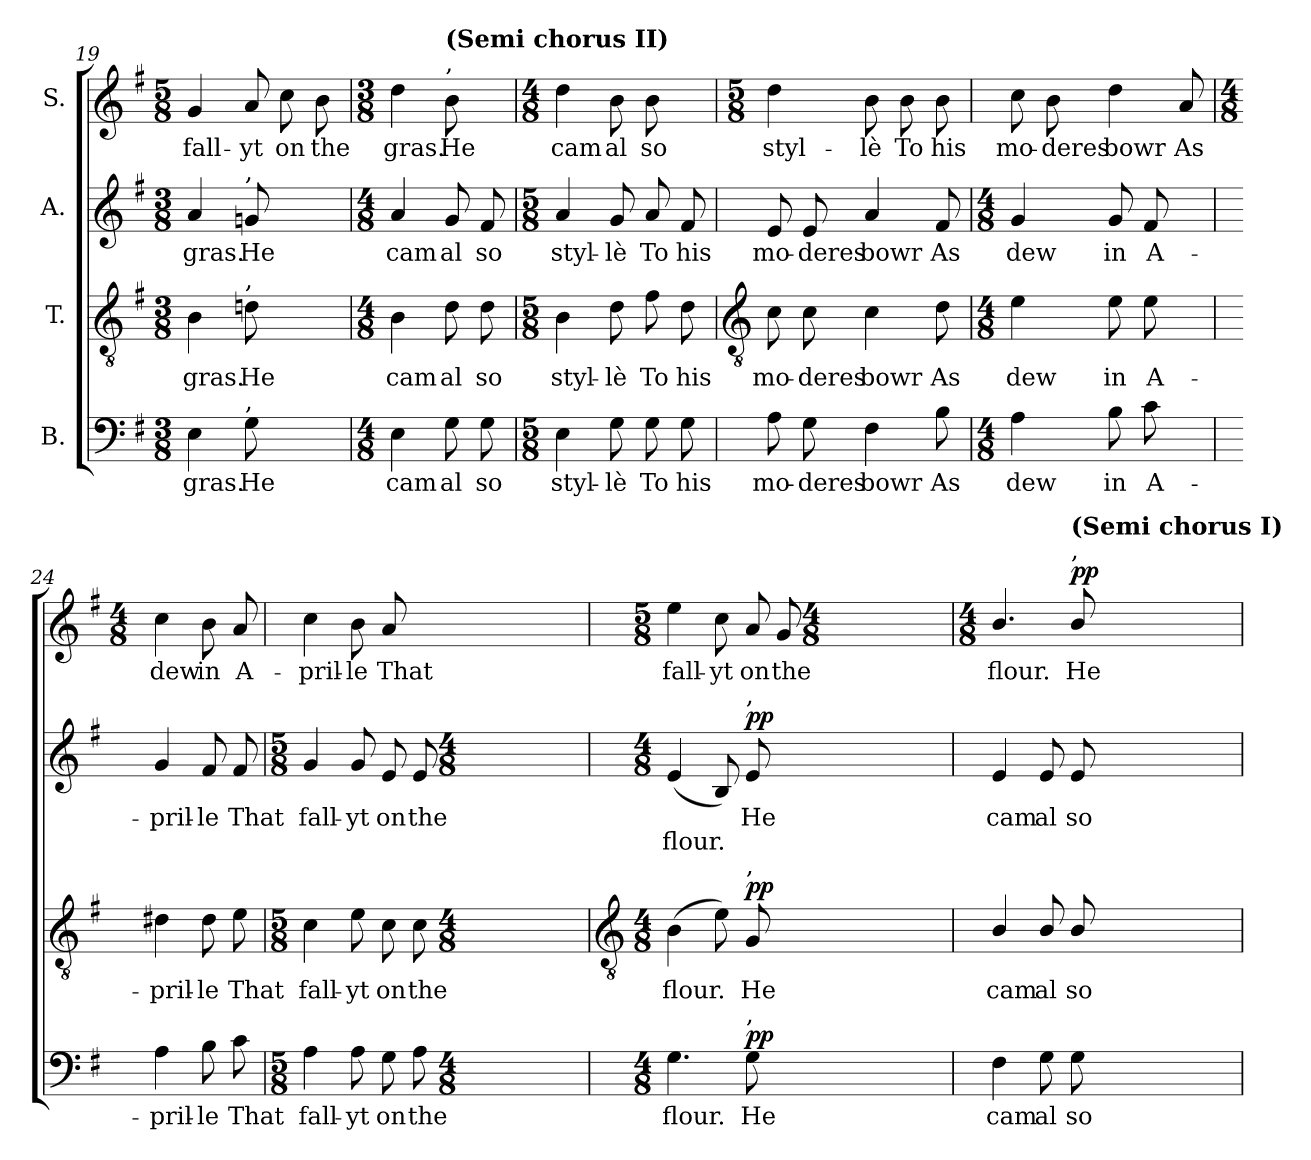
**kern	**text	**dynam	**kern	**text	**dynam	**kern	**text	**text	**dynam	**kern	**text	**dynam
*part4	*part4	*part4	*part3	*part3	*part3	*part2	*part2	*part2	*part2	*part1	*part1	*part1
*staff4	*staff4	*staff4	*staff3	*staff3	*staff3	*staff2	*staff2	*staff2	*staff2	*staff1	*staff1	*staff1
*I"B.	*	*	*I"T.	*	*	*I"A.	*	*	*	*I"S.	*	*
!!LO:LB:g=z
*clefF4	*	*	*clefGv2	*	*	*clefG2	*	*	*	*clefG2	*	*
*k[f#]	*	*	*k[f#]	*	*	*k[f#]	*	*	*	*k[f#]	*	*
*G:	*	*	*G:	*	*	*G:	*	*	*	*G:	*	*
*M3/8	*	*	*M3/8	*	*	*M3/8	*	*	*	*M5/8	*	*
=19	=19	=19	=19	=19	=19	=19	=19	=19	=19	=19	=19	=19
!	!LO:LY:b	!	!	!LO:LY:b	!	!	!LO:LY:b	!	!	!	!LO:LY:b	!
4E	gras.	.	4B	gras.	.	4a	gras.	.	.	4g	fall-	.
!	!	!	!	!	!	!LO:TX:a:t=,	!	!	!	!	!	!
!	!	!	!LO:TX:a:t=,	!	!	!	!	!	!	!	!	!
!LO:TX:a:t=,	!	!	!	!	!	!	!	!	!	!	!	!
!	!LO:LY:b	!	!	!LO:LY:b	!	!	!LO:LY:b	!	!	!	!LO:LY:b	!
8G	He	.	8dn	He	.	8gn	He	.	.	8a	-yt	.
!	!	!	!	!	!	!	!	!	!	!	!LO:LY:b	!
4ryy	.	.	4ryy	.	.	4ryy	.	.	.	8cc	on	.
!	!	!	!	!	!	!	!	!	!	!	!LO:LY:b	!
.	.	.	.	.	.	.	.	.	.	8b	the	.
=20	=20	=20	=20	=20	=20	=20	=20	=20	=20	=20	=20	=20
*M4/8	*	*	*M4/8	*	*	*M4/8	*	*	*	*M3/8	*	*
!	!LO:LY:b	!	!	!LO:LY:b	!	!	!LO:LY:b	!	!	!	!LO:LY:b	!
4E	cam	.	4B	cam	.	4a	cam	.	.	4dd	gras.	.
!	!	!	!	!	!	!	!	!	!	!LO:TX:a:t=,	!	!
!	!	!	!	!	!	!	!	!	!	!LO:TX:a:B:t=(Semi chorus II)	!	!
!	!LO:LY:b	!	!	!LO:LY:b	!	!	!LO:LY:b	!	!	!	!LO:LY:b	!
8G	al	.	8d	al	.	8g	al	.	.	8b	He	.
!	!LO:LY:b	!	!	!LO:LY:b	!	!	!LO:LY:b	!	!	!	!	!
8G	so	.	8d	so	.	8f#	so	.	.	8ryy	.	.
=21	=21	=21	=21	=21	=21	=21	=21	=21	=21	=21	=21	=21
*M5/8	*	*	*M5/8	*	*	*M5/8	*	*	*	*M4/8	*	*
!	!LO:LY:b	!	!	!LO:LY:b	!	!	!LO:LY:b	!	!	!	!LO:LY:b	!
4E	styl-	.	4B	styl-	.	4a	styl-	.	.	4dd	cam	.
!	!LO:LY:b	!	!	!LO:LY:b	!	!	!LO:LY:b	!	!	!	!LO:LY:b	!
8G	-lè	.	8d	-lè	.	8g	-lè	.	.	8b	al	.
!	!LO:LY:b	!	!	!LO:LY:b	!	!	!LO:LY:b	!	!	!	!LO:LY:b	!
8G	To	.	8f#	To	.	8a	To	.	.	8b	so	.
!	!LO:LY:b	!	!	!LO:LY:b	!	!	!LO:LY:b	!	!	!	!	!
8G	his	.	8d	his	.	8f#	his	.	.	8ryy	.	.
!!LO:LB:g=z
=22	=22	=22	=22	=22	=22	=22	=22	=22	=22	=22	=22	=22
*	*	*	*clefGv2	*	*	*	*	*	*	*	*	*
*	*	*	*	*	*	*	*	*	*	*M5/8	*	*
!	!LO:LY:b	!	!	!LO:LY:b	!	!	!LO:LY:b	!	!	!	!LO:LY:b	!
8A	mo-	.	8c	mo-	.	8e	mo-	.	.	4dd	styl-	.
!	!LO:LY:b	!	!	!LO:LY:b	!	!	!LO:LY:b	!	!	!	!	!
8G	-deres	.	8c	-deres	.	8e	-deres	.	.	.	.	.
!	!LO:LY:b	!	!	!LO:LY:b	!	!	!LO:LY:b	!	!	!	!LO:LY:b	!
4F#	bowr	.	4c	bowr	.	4a	bowr	.	.	8b	-lè	.
!	!	!	!	!	!	!	!	!	!	!	!LO:LY:b	!
.	.	.	.	.	.	.	.	.	.	8b	To	.
!	!LO:LY:b	!	!	!LO:LY:b	!	!	!LO:LY:b	!	!	!	!LO:LY:b	!
8B	As	.	8d	As	.	8f#	As	.	.	8b	his	.
!!LO:LB:g=z
=23	=23	=23	=23	=23	=23	=23	=23	=23	=23	=23	=23	=23
*M4/8	*	*	*M4/8	*	*	*M4/8	*	*	*	*	*	*
!	!LO:LY:b	!	!	!LO:LY:b	!	!	!LO:LY:b	!	!	!	!LO:LY:b	!
4A	dew	.	4e	dew	.	4g	dew	.	.	8cc	mo-	.
!	!	!	!	!	!	!	!	!	!	!	!LO:LY:b	!
.	.	.	.	.	.	.	.	.	.	8b	-deres	.
!	!LO:LY:b	!	!	!LO:LY:b	!	!	!LO:LY:b	!	!	!	!LO:LY:b	!
8B	in	.	8e	in	.	8g	in	.	.	4dd	bowr	.
!	!LO:LY:b	!	!	!LO:LY:b	!	!	!LO:LY:b	!	!	!	!	!
8c	A-	.	8e	A-	.	8f#	A-	.	.	.	.	.
!	!	!	!	!	!	!	!	!	!	!	!LO:LY:b	!
8ryy	.	.	8ryy	.	.	8ryy	.	.	.	8a	As	.
=24	=24	=24	=24	=24	=24	=24	=24	=24	=24	=24	=24	=24
*	*	*	*	*	*	*	*	*	*	*M4/8	*	*
!	!LO:LY:b	!	!	!LO:LY:b	!	!	!LO:LY:b	!	!	!	!LO:LY:b	!
4A	-pril-	.	4d#X	-pril-	.	4g	-pril-	.	.	4cc	dew	.
!	!LO:LY:b	!	!	!LO:LY:b	!	!	!LO:LY:b	!	!	!	!LO:LY:b	!
8B	-le	.	8d#	-le	.	8f#	-le	.	.	8b	in	.
!	!LO:LY:b	!	!	!LO:LY:b	!	!	!LO:LY:b	!	!	!	!LO:LY:b	!
8c	That	.	8e	That	.	8f#	That	.	.	8a	A-	.
=25	=25	=25	=25	=25	=25	=25	=25	=25	=25	=25	=25	=25
*M5/8	*	*	*M5/8	*	*	*M5/8	*	*	*	*	*	*
!	!LO:LY:b	!	!	!LO:LY:b	!	!	!LO:LY:b	!	!	!	!LO:LY:b	!
4A	fall-	.	4c	fall-	.	4g	fall-	.	.	4cc	-pril-	.
!	!LO:LY:b	!	!	!LO:LY:b	!	!	!LO:LY:b	!	!	!	!LO:LY:b	!
8A	-yt	.	8e	-yt	.	8g	-yt	.	.	8b	-le	.
!	!LO:LY:b	!	!	!LO:LY:b	!	!	!LO:LY:b	!	!	!	!LO:LY:b	!
8G	on	.	8c	on	.	8e	on	.	.	8a	That	.
!	!LO:LY:b	!	!	!LO:LY:b	!	!	!LO:LY:b	!	!	!	!	!
8A	the	.	8c	the	.	8e	the	.	.	8ryy	.	.
*M4/8	*	*	*M4/8	*	*	*M4/8	*	*	*	*	*	*
!!LO:LB:g=z
=26	=26	=26	=26	=26	=26	=26	=26	=26	=26	=26	=26	=26
*	*	*	*clefGv2	*	*	*	*	*	*	*	*	*
*M4/8	*	*	*M4/8	*	*	*M4/8	*	*	*	*M5/8	*	*
!	!LO:LY:b	!	!	!LO:LY:b	!	!	!	!LO:LY:b	!	!	!LO:LY:b	!
4.G	flour.	.	(>4B	flour.	.	(<4e	.	flour.	.	4ee	fall-	.
!	!	!	!	!	!	!	!	!	!	!	!LO:LY:b	!
.	.	.	8e)	.	.	8B)	.	.	.	8cc	-yt	.
!	!	!	!	!	!	!LO:TX:a:t=,	!	!	!	!	!	!
!	!	!	!LO:TX:a:t=,	!	!	!	!	!	!	!	!	!
!LO:TX:a:t=,	!	!	!	!	!	!	!	!	!	!	!	!
!	!LO:LY:b	!LO:DY:a	!	!LO:LY:b	!LO:DY:a	!	!LO:LY:b	!	!LO:DY:a	!	!LO:LY:b	!
8G	He	pp	8G	He	pp	8e	He	.	pp	8a	on	.
!	!	!	!	!	!	!	!	!	!	!	!LO:LY:b	!
8ryy	.	.	8ryy	.	.	8ryy	.	.	.	8g	the	.
*	*	*	*	*	*	*	*	*	*	*M4/8	*	*
!!LO:LB:g=z
=27	=27	=27	=27	=27	=27	=27	=27	=27	=27	=27	=27	=27
*	*	*	*	*	*	*	*	*	*	*M4/8	*	*
!	!LO:LY:b	!	!	!LO:LY:b	!	!	!LO:LY:b	!	!	!	!LO:LY:b	!
4F#	cam	.	4B/	cam	.	4e	cam	.	.	4.b/	flour.	.
!	!LO:LY:b	!	!	!LO:LY:b	!	!	!LO:LY:b	!	!	!	!	!
8G	al	.	8B/	al	.	8e	al	.	.	.	.	.
!	!	!	!	!	!	!	!	!	!	!LO:TX:a:t=,	!	!
!	!	!	!	!	!	!	!	!	!	!LO:TX:a:B:t=(Semi chorus I)	!	!
!	!LO:LY:b	!	!	!LO:LY:b	!	!	!LO:LY:b	!	!	!	!LO:LY:b	!LO:DY:a
8G	so	.	8B/	so	.	8e	so	.	.	8b/	He	pp
=	=	=	=	=	=	=	=	=	=	=	=	=
*-	*-	*-	*-	*-	*-	*-	*-	*-	*-	*-	*-	*-
